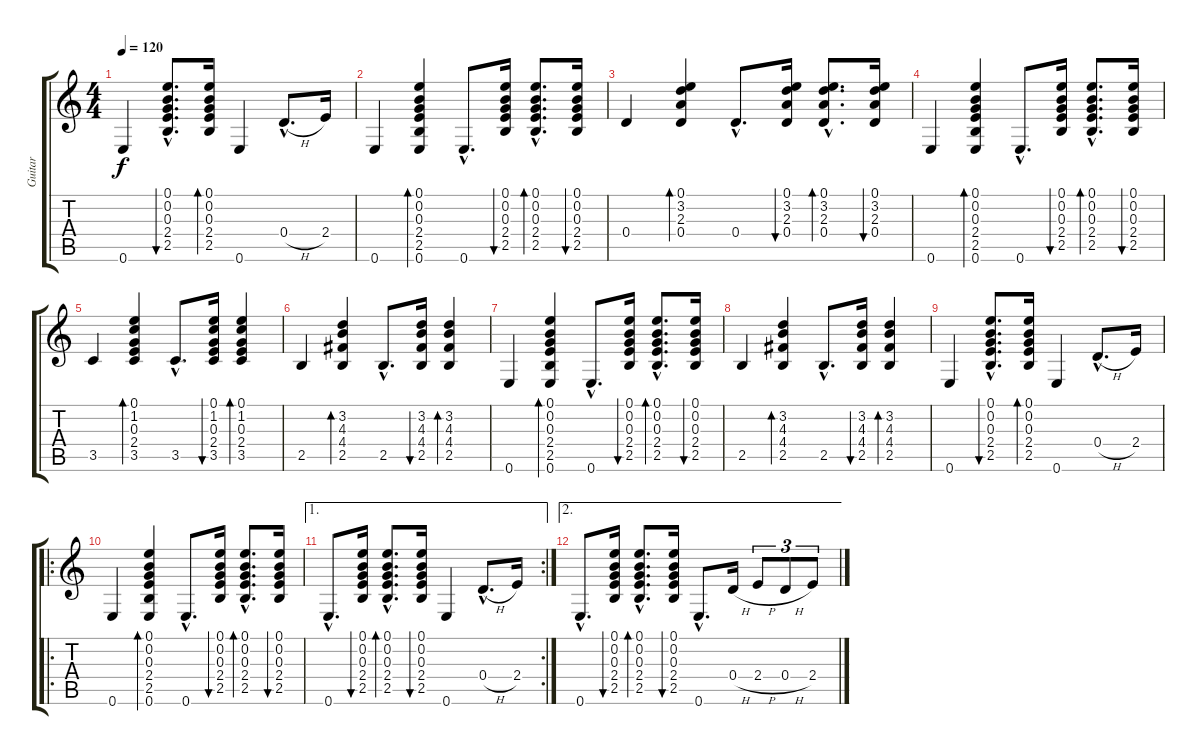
\track ("Guitar" "Guitar") {instrument acousticguitarnylon}
\staff {score tabs}
\tuning (E4 B3 G3 D3 A2 E2) {hide}
\ts (4 4)
\tempo 120
\clef g2
\ks c
0.6.4{dy f} (0.1{hac} 0.2{hac} 0.3{hac} 2.4{hac} 2.5{hac}).8{d bu 60} (0.1 0.2 0.3 2.4 2.5).16{bd 60} 0.6.4 0.4{h hac}.8{d} 2.4.16 |
0.6.4 (0.1 0.2 0.3 2.4 2.5 0.6).4{bd 60} 0.6{hac}.8{d} (0.1 0.2 0.3 2.4 2.5).16{bu 60} (0.1{hac} 0.2{hac} 0.3{hac} 2.4{hac} 2.5{hac}).8{d bd 60} (0.1 0.2 0.3 2.4 2.5).16{bu 60} |
0.4.4 (0.1 3.2 2.3 0.4).4{bd 60} 0.4{hac}.8{d} (0.1 3.2 2.3 0.4).16{bu 60} (0.1{hac} 3.2{hac} 2.3{hac} 0.4{hac}).8{d bd 60} (0.1 3.2 2.3 0.4).16{bu 60} |
0.6.4 (0.1 0.2 0.3 2.4 2.5 0.6).4{bd 60} 0.6{hac}.8{d} (0.1 0.2 0.3 2.4 2.5).16{bu 60} (0.1{hac} 0.2{hac} 0.3{hac} 2.4{hac} 2.5{hac}).8{d bd 60} (0.1 0.2 0.3 2.4 2.5).16{bu 60} |
3.5.4 (0.1 1.2 0.3 2.4 3.5).4{bd 60} 3.5{hac}.8{d} (0.1 1.2 0.3 2.4 3.5).16{bu 60} (0.1 1.2 0.3 2.4 3.5).4{bd 60} |
2.5.4 (3.2 4.3 4.4 2.5).4{bd 60} 2.5{hac}.8{d} (3.2 4.3 4.4 2.5).16{bu 60} (3.2 4.3 4.4 2.5).4{bd 60} |
0.6.4 (0.1 0.2 0.3 2.4 2.5 0.6).4{bd 60} 0.6{hac}.8{d} (0.1 0.2 0.3 2.4 2.5).16{bu 60} (0.1{hac} 0.2{hac} 0.3{hac} 2.4{hac} 2.5{hac}).8{d bd 60} (0.1 0.2 0.3 2.4 2.5).16{bu 60} |
2.5.4 (3.2 4.3 4.4 2.5).4{bd 60} 2.5{hac}.8{d} (3.2 4.3 4.4 2.5).16{bu 60} (3.2 4.3 4.4 2.5).4{bd 60} |
0.6.4 (0.1{hac} 0.2{hac} 0.3{hac} 2.4{hac} 2.5{hac}).8{d bu 60} (0.1 0.2 0.3 2.4 2.5).16{bd 60} 0.6.4 0.4{h hac}.8{d} 2.4.16 |
\ro
0.6.4 (0.1 0.2 0.3 2.4 2.5 0.6).4{bd 60} 0.6{hac}.8{d} (0.1 0.2 0.3 2.4 2.5).16{bu 60} (0.1{hac} 0.2{hac} 0.3{hac} 2.4{hac} 2.5{hac}).8{d bd 60} (0.1 0.2 0.3 2.4 2.5).16{bu 60} |
\ae 1
\rc 2
0.6{hac}.8{d} (0.1 0.2 0.3 2.4 2.5).16{bu 60} (0.1{hac} 0.2{hac} 0.3{hac} 2.4{hac} 2.5{hac}).8{d bd 60} (0.1 0.2 0.3 2.4 2.5).16{bu 60} 0.6.4 0.4{h hac}.8{d} 2.4.16 |
\ae 2
0.6{hac}.8{d} (0.1 0.2 0.3 2.4 2.5).16{bu 60} (0.1{hac} 0.2{hac} 0.3{hac} 2.4{hac} 2.5{hac}).8{d bd 60} (0.1 0.2 0.3 2.4 2.5).16{bu 60} 0.6{hac}.8{d} 0.4{h}.16 2.4{h}.8{tu (3 2)} 0.4{h}.8{tu (3 2)} 2.4.8{tu (3 2)}
